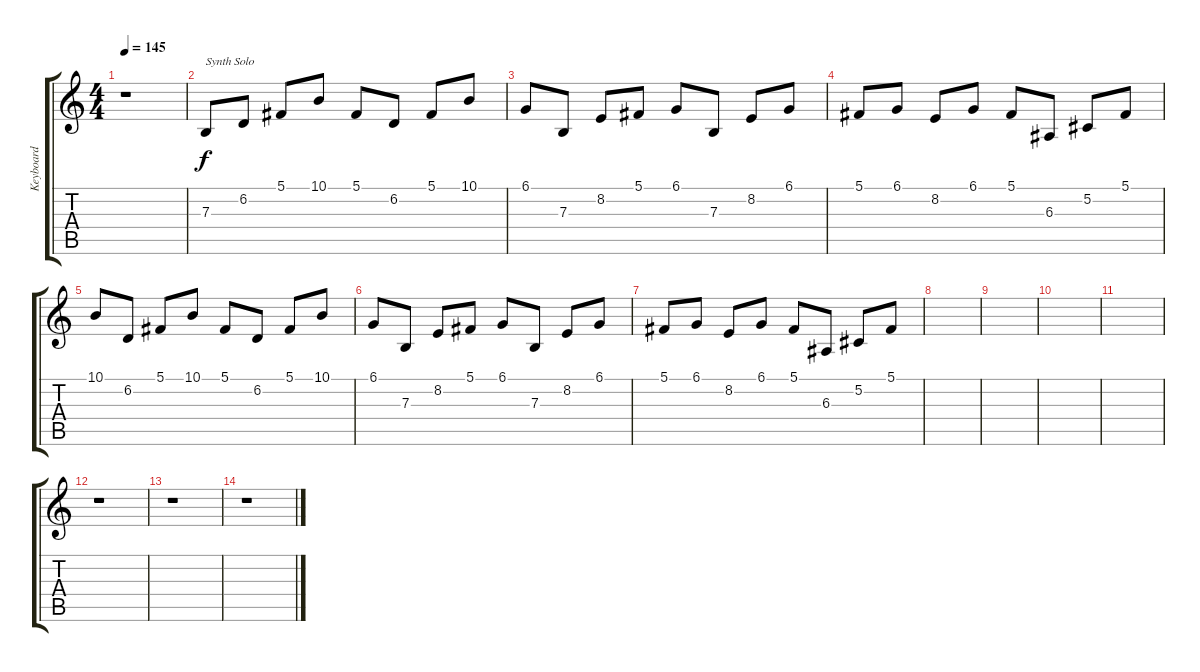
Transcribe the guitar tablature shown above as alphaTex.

\track ("Keyboard" "Keyboard") {instrument stringensemble1}
\staff {score tabs}
\tuning (Db4 Ab3 E3 B2 Gb2 Db2) {hide}
\ts (4 4)
\tempo 145
\clef g2
\ks c
r.1{dy f} |
7.3.8{txt "Synth Solo" instrument stringensemble1} 6.2.8 5.1.8 10.1.8 5.1.8 6.2.8 5.1.8 10.1.8 |
6.1.8 7.3.8 8.2.8 5.1.8 6.1.8 7.3.8 8.2.8 6.1.8 |
5.1.8 6.1.8 8.2.8 6.1.8 5.1.8 6.3.8 5.2.8 5.1.8 |
10.1.8 6.2.8 5.1.8 10.1.8 5.1.8 6.2.8 5.1.8 10.1.8 |
6.1.8 7.3.8 8.2.8 5.1.8 6.1.8 7.3.8 8.2.8 6.1.8 |
5.1.8 6.1.8 8.2.8 6.1.8 5.1.8 6.3.8 5.2.8 5.1.8 |
|
|
|
|
r.1 |
r.1 |
r.1
